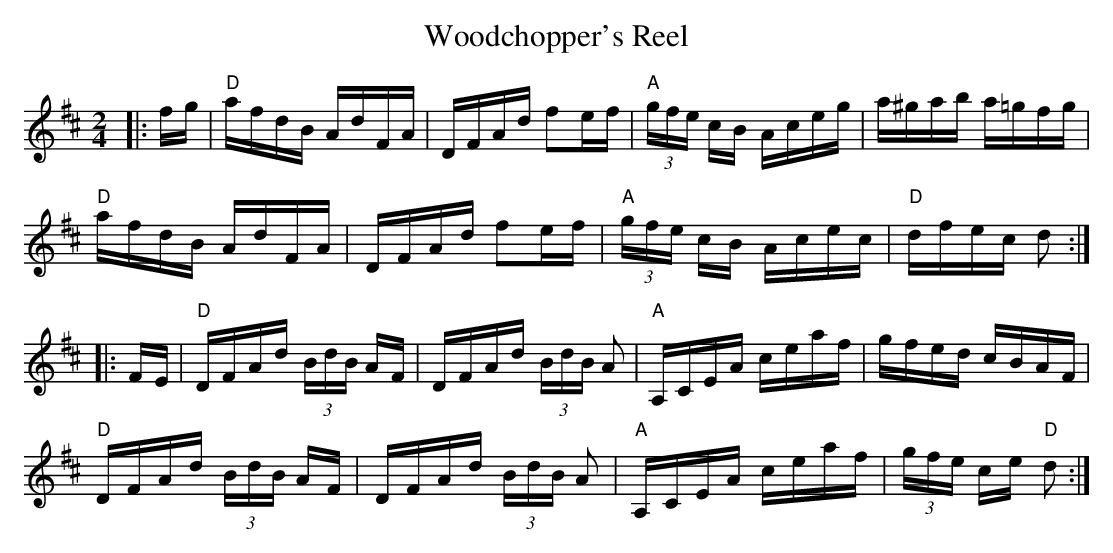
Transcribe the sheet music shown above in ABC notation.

X:1
T: Woodchopper's Reel
M: 2/4
L: 1/16
K: D
|:fg|\
"D"afdB AdFA|DFAd f2ef|"A"(3gfe cB Aceg|a^gab a=gfg|
"D"afdB AdFA|DFAd f2ef|"A"(3gfe cB Acec|"D"dfec d2:|
|:FE|\
"D"DFAd (3BdB AF|DFAd (3BdB A2|"A"A,CEA ceaf|gfed cBAF|
"D"DFAd (3BdB AF|DFAd (3BdB A2|"A"A,CEA ceaf|(3gfe ce "D"d2:|
